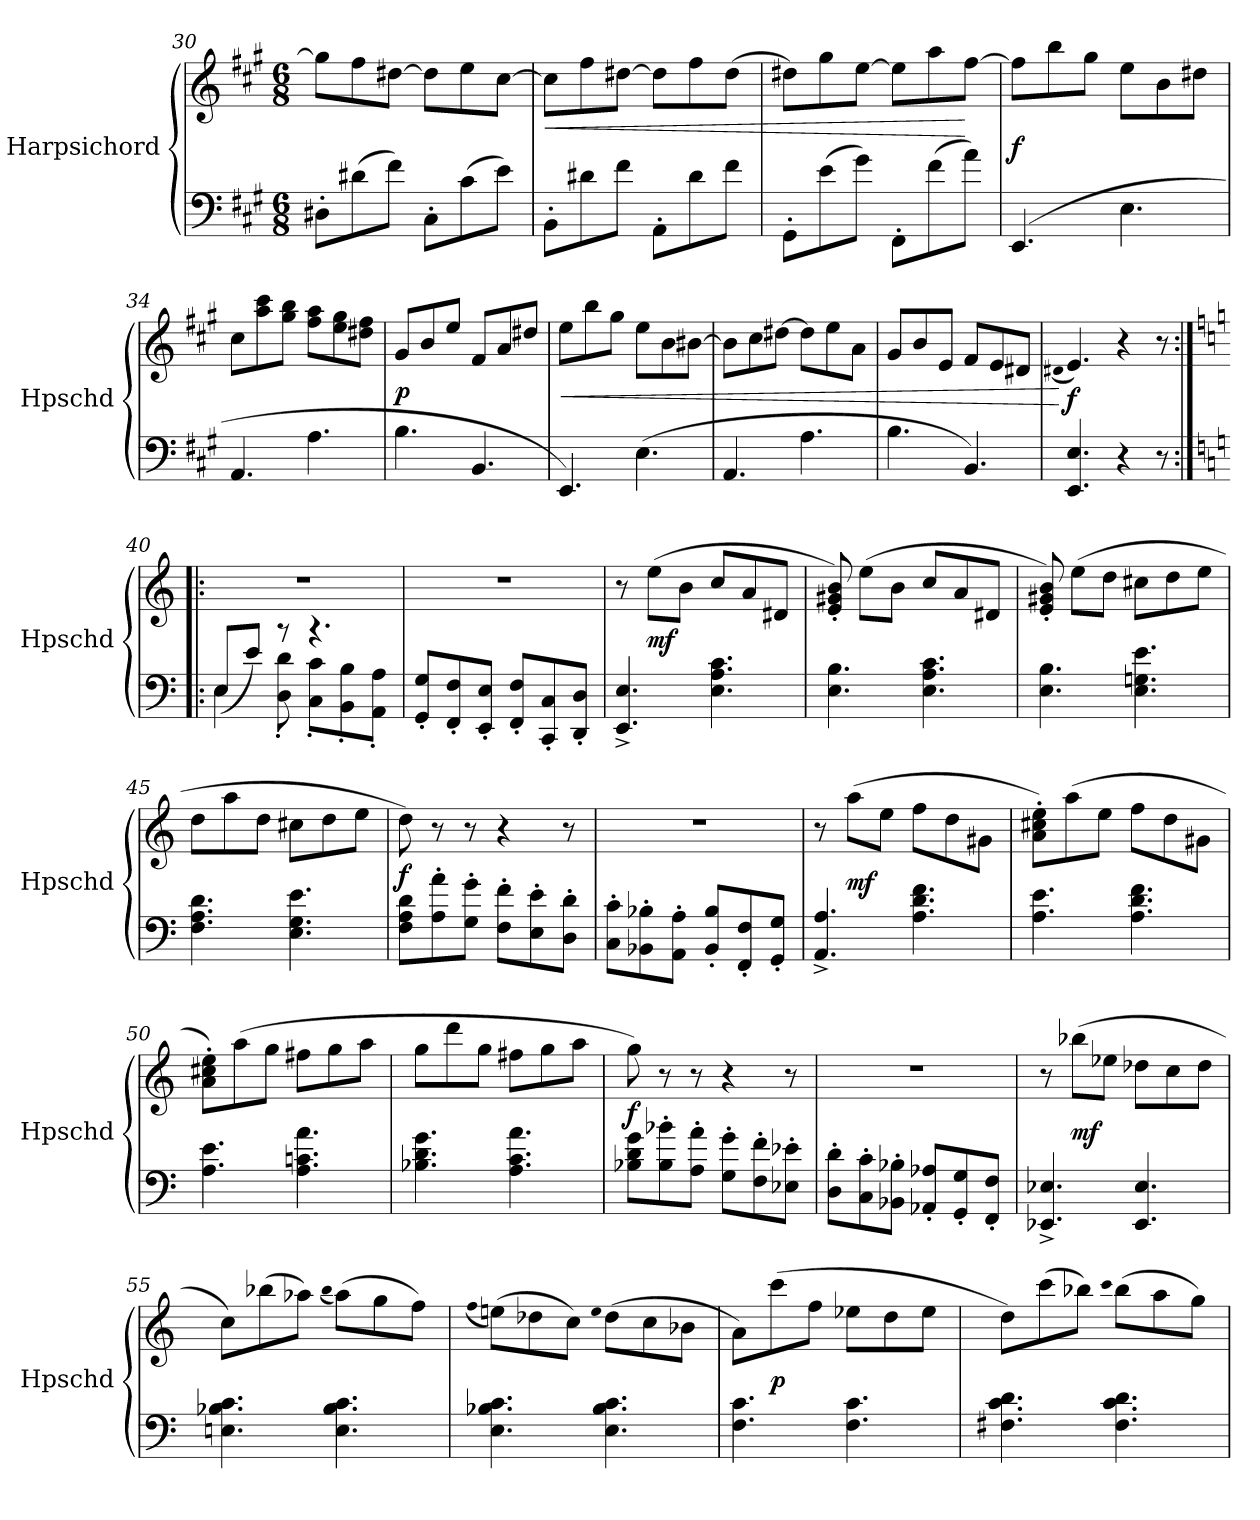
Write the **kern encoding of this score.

**kern	**kern	**dynam
*part1	*part1	*part1
*staff2	*staff1	*staff1/2
*I"Harpsichord	*	*
*I'Hpschd	*	*
*clefF4	*clefG2	*
*k[f#c#g#]	*k[f#c#g#]	*
*A:	*A:	*
*M6/8	*M6/8	*
=30	=30	=30
8D#X'\L	8gg#\L]	.
(8d#X\	8ff#\	.
8f#\J)	[8dd#X\J	.
8C#'\L	8dd#\L]	.
(8c#\	8ee\	.
8e\J)	[8cc#\J	.
=31	=31	=31
8BB'\L	8cc#\L]	<
8d#X\	8ff#\	.
8f#\J	[8dd#X\J	.
8AA'\L	8dd#\L]	.
8d#\	8ff#\	.
8f#\J	(8dd#\J	.
=32	=32	=32
8GG#'\L	8dd#X\L)	.
(8e\	8gg#\	.
8g#\J)	[8ee\J	.
8FF#'\L	8ee\L]	.
(8f#\	8aa\	.
8a\J)	[8ff#\J	[
=33	=33	=33
(4.EE/	8ff#\L]	f
.	8bb\	.
.	8gg#\J	.
4.E\	8ee\L	.
.	8b\	.
.	8dd#X\J	.
=34	=34	=34
4.AA/	8cc#\L	.
.	8aa\ 8ccc#\	.
.	8gg#\ 8bb\J	.
4.A\	8ff#\ 8aa\L	.
.	8ee\ 8gg#\	.
.	8dd#X\ 8ff#\J	.
=35	=35	=35
4.B\	8g#/L	p
.	8b/	.
.	8ee/J	.
4.BB/	8f#/L	.
.	8a/	.
.	8dd#X/J	.
=36	=36	=36
4.EE/)	8ee\L	<
.	8bb\	.
.	8gg#\J	.
(4.E\	8ee\L	.
.	8b\	.
.	[8b#X\J	.
=37	=37	=37
4.AA/	8b#\L]	.
.	8cc#\	.
.	[8dd#X\J	.
4.A\	8dd#\L]	.
.	8ee\	.
.	8a\J	.
=38	=38	=38
4.B\	8g#/L	.
.	8b/	.
.	8e/J	.
4.BB/)	8f#/L	.
.	8e/	.
.	8d#X/J	.
=39	=39	=39
.	(qd#X	.
4.EE/ 4.E/	4.e/)	[ f
4r	4r	.
8r	8r	.
=40:|!|:	=40:|!|:	=40:|!|:
*k[]	*k[]	*
*^	*	*
8E/L	(4E\	2.r	.
8e/J)	.	.	.
8r	8D'\ 8d'\	.	.
4.r	8C'\ 8c'\L	.	.
.	8BB'\ 8B'\	.	.
.	8AA'\ 8A'\J	.	.
*v	*v	*	*
=41	=41	=41
8GG'/ 8G'/L	2.r	.
8FF'/ 8F'/	.	.
8EE'/ 8E'/J	.	.
8FF'/ 8F'/L	.	.
8CC'/ 8C'/	.	.
8DD'/ 8D'/J	.	.
=42	=42	=42
4.EE^/ 4.E^/	8r	.
.	(8ee\L	mf
.	8b\J	.
4.E\ 4.A\ 4.c\	8cc/L	.
.	8a/	.
.	8d#X/J	.
=43	=43	=43
4.E\ 4.B\	8e'/ 8g#X'/ 8b'/)	.
.	(8ee\L	.
.	8b\J	.
4.E\ 4.A\ 4.c\	8cc/L	.
.	8a/	.
.	8d#X/J	.
=44	=44	=44
4.E\ 4.B\	8e'/ 8g#X'/ 8b'/)	.
.	(8ee\L	.
.	8dd\J	.
4.E\ 4.Gn\ 4.e\	8cc#X\L	.
.	8dd\	.
.	8ee\J	.
=45	=45	=45
4.F\ 4.A\ 4.d\	8dd\L	.
.	8aa\	.
.	8dd\J	.
4.E\ 4.G\ 4.e\	8cc#X\L	.
.	8dd\	.
.	8ee\J	.
=46	=46	=46
8F\ 8A\ 8d\L	8dd\)	f
8A'\ 8a'\	8r	.
8G'\ 8g'\J	8r	.
8F'\ 8f'\L	4r	.
8E'\ 8e'\	.	.
8D'\ 8d'\J	8r	.
=47	=47	=47
8C'\ 8c'\L	2.r	.
8BB-X'\ 8B-X'\	.	.
8AA'\ 8A'\J	.	.
8BB-'/ 8B-'/L	.	.
8FF'/ 8F'/	.	.
8GG'/ 8G'/J	.	.
=48	=48	=48
4.AA^/ 4.A^/	8r	.
.	(8aa\L	mf
.	8ee\J	.
4.A\ 4.d\ 4.f\	8ff\L	.
.	8dd\	.
.	8g#X\J	.
=49	=49	=49
4.A\ 4.e\	8a'\ 8cc#X'\ 8ee'\L)	.
.	(8aa\	.
.	8ee\J	.
4.A\ 4.d\ 4.f\	8ff\L	.
.	8dd\	.
.	8g#X\J	.
=50	=50	=50
4.A\ 4.e\	8a'\ 8cc#X'\ 8ee'\L)	.
.	(8aa\	.
.	8gg\J	.
4.A\ 4.cn\ 4.a\	8ff#X\L	.
.	8gg\	.
.	8aa\J	.
=51	=51	=51
4.B-X\ 4.d\ 4.g\	8gg\L	.
.	8ddd\	.
.	8gg\J	.
4.A\ 4.c\ 4.a\	8ff#X\L	.
.	8gg\	.
.	8aa\J	.
=52	=52	=52
8B-X\ 8d\ 8g\L	8gg\)	f
8B-'\ 8b-X'\	8r	.
8A'\ 8a'\J	8r	.
8G'\ 8g'\L	4r	.
8F'\ 8f'\	.	.
8E-X'\ 8e-X'\J	8r	.
=53	=53	=53
8D'\ 8d'\L	2.r	.
8C'\ 8c'\	.	.
8BB-X'\ 8B-X'\J	.	.
8AA-X'/ 8A-X'/L	.	.
8GG'/ 8G'/	.	.
8FF'/ 8F'/J	.	.
=54	=54	=54
4.EE-X^/ 4.E-X^/	8r	.
.	(8bb-X\L	mf
.	8ee-X\J	.
4.EE-/ 4.E-/	8dd-X\L	.
.	8cc\	.
.	8dd-\J	.
=55	=55	=55
4.En\ 4.B-X\ 4.c\	8cc\L)	.
.	(8bb-X\	.
.	8aa-X\J)	.
.	(qbb-	.
4.E\ 4.B-\ 4.c\	(8aa-\L)	.
.	8gg\	.
.	8ff\J)	.
=56	=56	=56
.	(qff	.
4.E\ 4.B-X\ 4.c\	(8een\L)	.
.	8dd-X\	.
.	8cc\J)	.
.	qee	.
4.E\ 4.B-\ 4.c\	(8dd-\L	.
.	8cc\	.
.	8b-X\J	.
=57	=57	=57
4.F\ 4.c\	8a\L)	.
.	(8ccc\	p
.	8ff\J	.
4.F\ 4.c\	8ee-X\L	.
.	8dd\	.
.	8ee-\J	.
=58	=58	=58
4.F#X\ 4.c\ 4.d\	8dd\L)	.
.	(8ccc\	.
.	8bb-X\J)	.
.	qccc	.
4.F#\ 4.c\ 4.d\	(8bb-\L	.
.	8aa\	.
.	8gg\J)	.
=	=	=
*-	*-	*-
